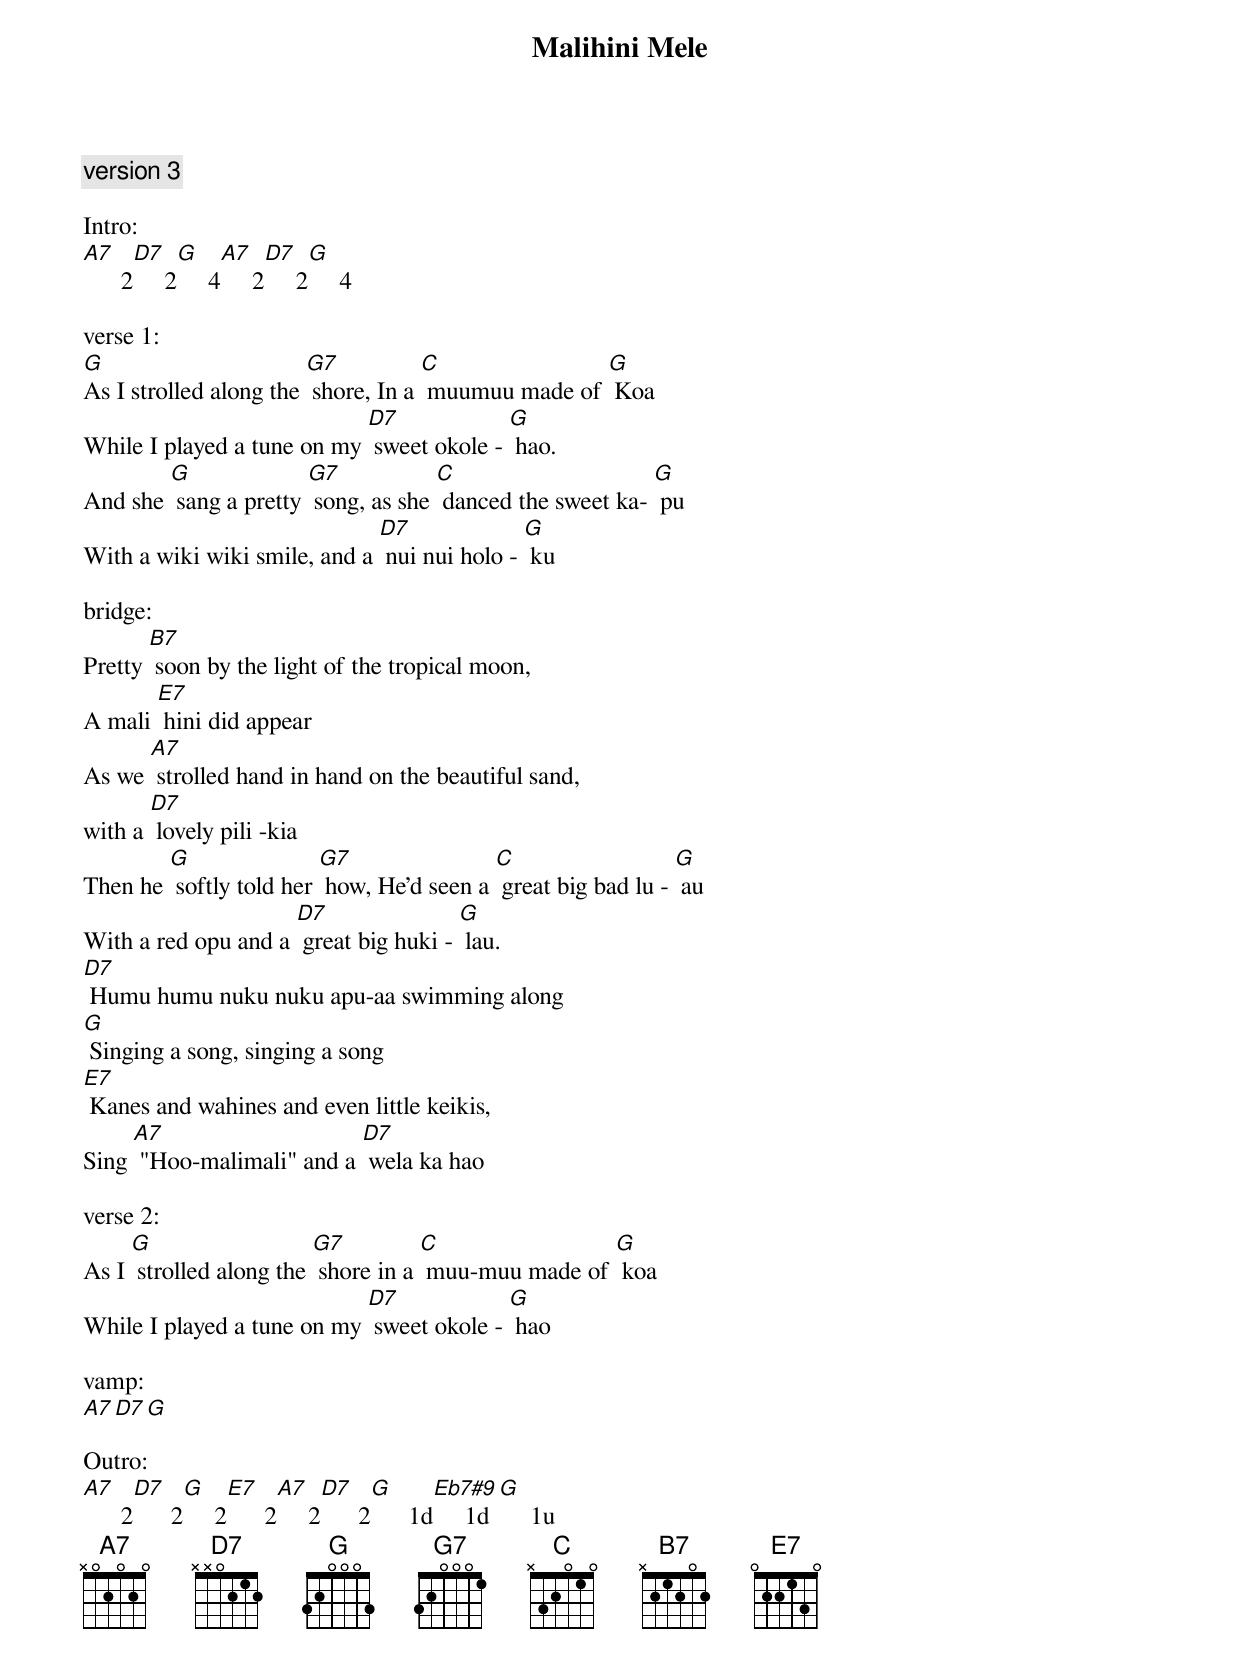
{t: Malihini Mele}
{su: R.A. Anderson  (1934)}
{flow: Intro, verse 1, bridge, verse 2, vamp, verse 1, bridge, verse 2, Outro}
{c: version 3}

Intro:
[A7]      2[D7]     2[G]     4[A7]     2[D7]     2[G]     4

verse 1:
[G]As I strolled along the [G7] shore, In a [C] muumuu made of [G] Koa
While I played a tune on my [D7] sweet okole - [G] hao.
And she [G] sang a pretty [G7] song, as she [C] danced the sweet ka- [G] pu
With a wiki wiki smile, and a [D7] nui nui holo - [G] ku

bridge:
Pretty [B7] soon by the light of the tropical moon,
A mali [E7] hini did appear
As we [A7] strolled hand in hand on the beautiful sand,
with a [D7] lovely pili -kia
Then he [G] softly told her [G7] how, He'd seen a [C] great big bad lu - [G] au
With a red opu and a [D7] great big huki - [G] lau.
[D7] Humu humu nuku nuku apu-aa swimming along
[G] Singing a song, singing a song
[E7] Kanes and wahines and even little keikis,
Sing [A7] "Hoo-malimali" and a [D7] wela ka hao

verse 2:
As I [G] strolled along the [G7] shore in a [C] muu-muu made of [G] koa
While I played a tune on my [D7] sweet okole - [G] hao

vamp:
[A7][D7][G]

Outro:
[A7]      2[D7]      2[G]     2[E7]      2[A7]     2[D7]      2[G]      1d[Eb7#9]     1d[G]     1u
